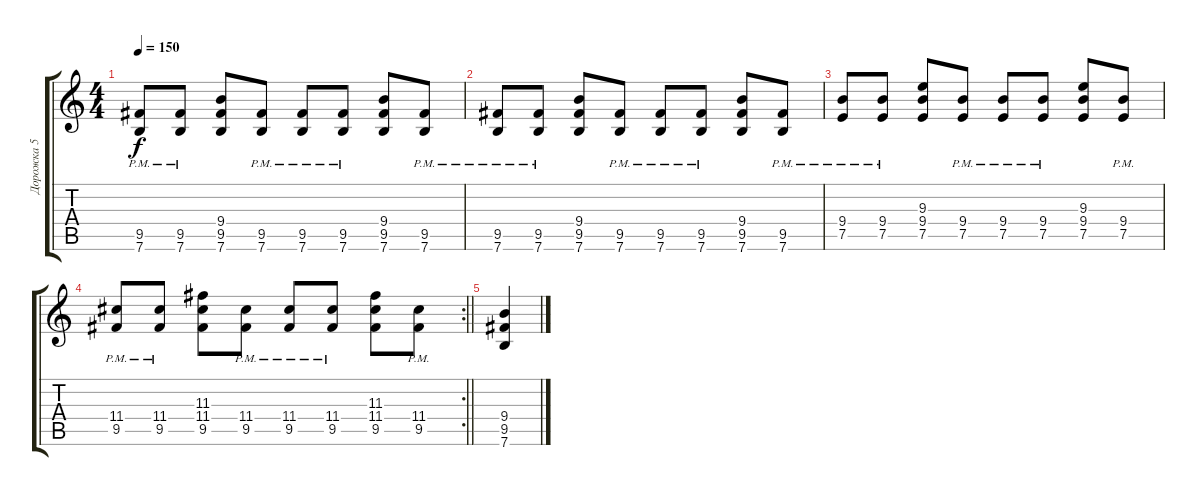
\track ("Дорожка 5" "Дорожка 5") {instrument overdrivenguitar}
\staff {score tabs}
\tuning (E4 B3 G3 D3 A2 E2) {hide}
\ts (4 4)
\tempo 150
\clef g2
\ks c
(9.5{pm} 7.6{pm}).8{dy f} (9.5{pm} 7.6{pm}).8 (9.4 9.5 7.6).8 (9.5{pm} 7.6{pm}).8 (9.5{pm} 7.6{pm}).8 (9.5{pm} 7.6{pm}).8 (9.4 9.5 7.6).8 (9.5{pm} 7.6{pm}).8 |
(9.5{pm} 7.6{pm}).8 (9.5{pm} 7.6{pm}).8 (9.4 9.5 7.6).8 (9.5{pm} 7.6{pm}).8 (9.5{pm} 7.6{pm}).8 (9.5{pm} 7.6{pm}).8 (9.4 9.5 7.6).8 (9.5{pm} 7.6{pm}).8 |
(9.4{pm} 7.5{pm}).8 (9.4{pm} 7.5{pm}).8 (9.3 9.4 7.5).8 (9.4{pm} 7.5{pm}).8 (9.4{pm} 7.5{pm}).8 (9.4{pm} 7.5{pm}).8 (9.3 9.4 7.5).8 (9.4{pm} 7.5{pm}).8 |
\rc 2
\barLineRight lightlight
(11.4{pm} 9.5{pm}).8 (11.4{pm} 9.5{pm}).8 (11.3 11.4 9.5).8 (11.4{pm} 9.5{pm}).8 (11.4{pm} 9.5{pm}).8 (11.4{pm} 9.5{pm}).8 (11.3 11.4 9.5).8 (11.4{pm} 9.5{pm}).8 |
(9.4 9.5 7.6).4
